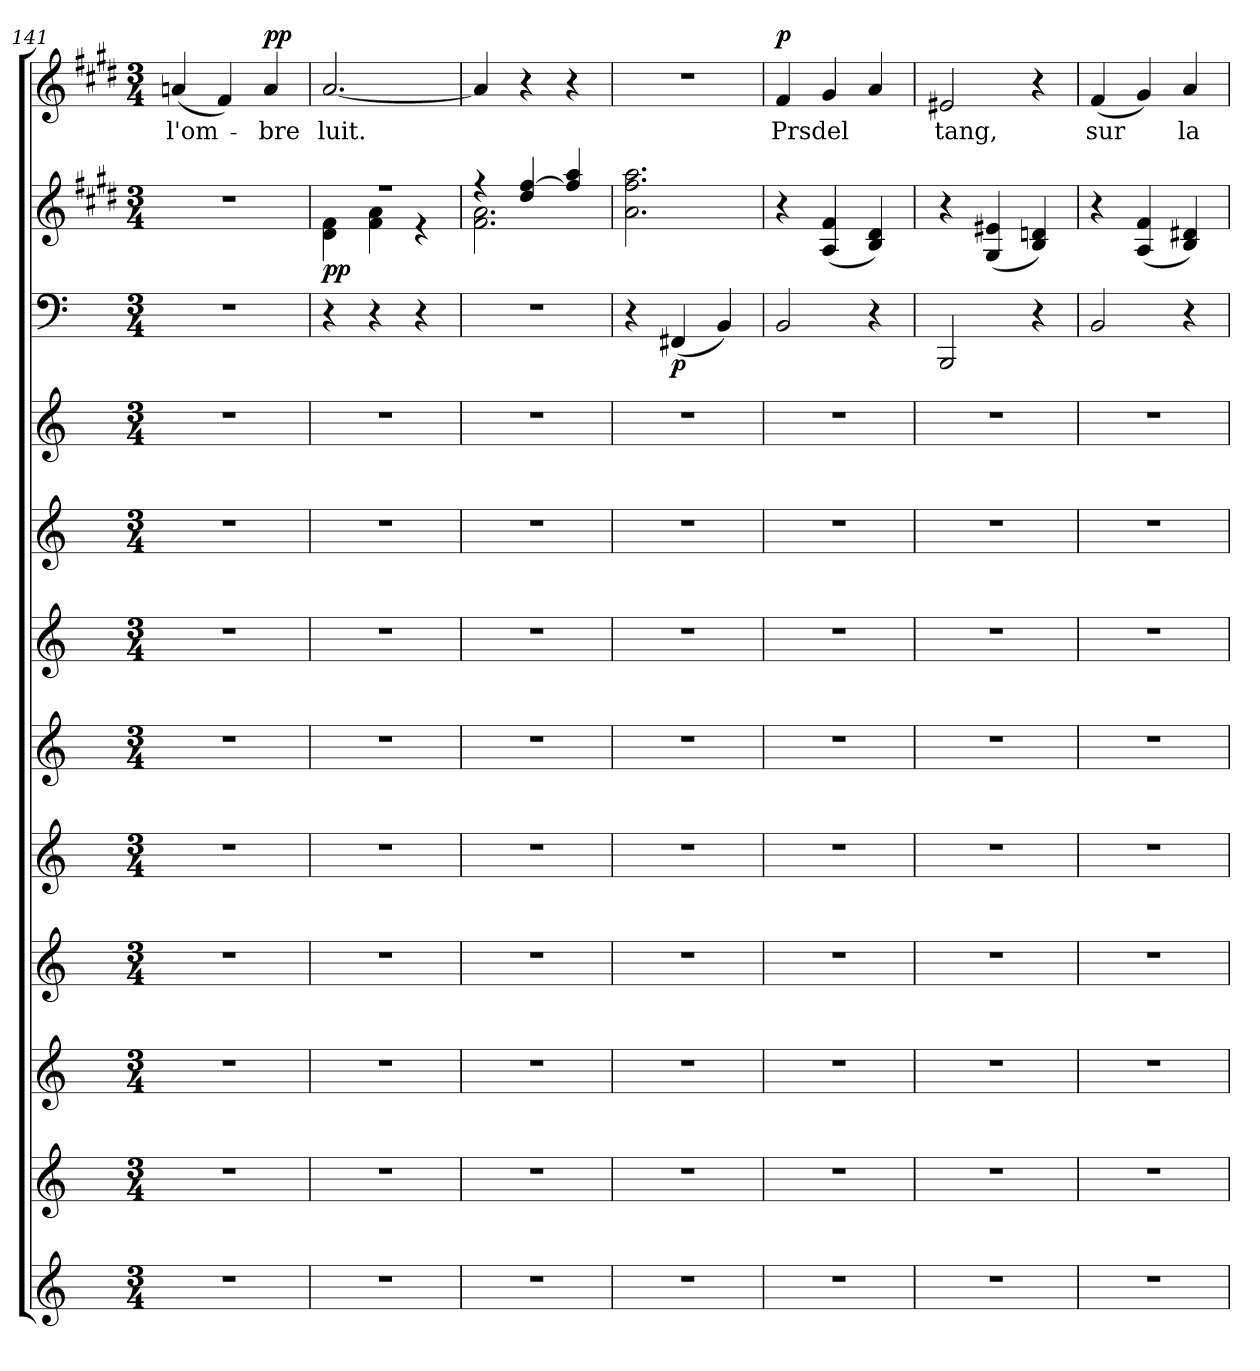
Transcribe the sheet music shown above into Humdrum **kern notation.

**kern	**kern	**kern	**kern	**kern	**kern	**kern	**kern	**kern	**kern	**dynam	**kern	**dynam	**kern	**text	**dynam
*part12	*part11	*part10	*part9	*part8	*part7	*part6	*part5	*part4	*part3	*part3	*part2	*part2	*part1	*part1	*part1
*staff12	*staff11	*staff10	*staff9	*staff8	*staff7	*staff6	*staff5	*staff4	*staff3	*staff3	*staff2	*staff2	*staff1	*staff1	*staff1
*clefG2	*clefG2	*clefG2	*clefG2	*clefG2	*clefG2	*clefG2	*clefG2	*clefG2	*clefF4	*	*clefG2	*	*clefG2	*	*
*k[]	*k[]	*k[]	*k[]	*k[]	*k[]	*k[]	*k[]	*k[]	*k[]	*	*k[f#c#g#d#]	*	*k[f#c#g#d#]	*	*
*C:	*C:	*C:	*C:	*C:	*C:	*C:	*C:	*C:	*C:	*	*E:	*	*E:	*	*
*M3/4	*M3/4	*M3/4	*M3/4	*M3/4	*M3/4	*M3/4	*M3/4	*M3/4	*M3/4	*	*M3/4	*	*M3/4	*	*
=141	=141	=141	=141	=141	=141	=141	=141	=141	=141	=141	=141	=141	=141	=141	=141
2.r	2.r	2.r	2.r	2.r	2.r	2.r	2.r	2.r	2.r	.	2.r	.	(4an/	l'om-	.
.	.	.	.	.	.	.	.	.	.	.	.	.	4f#/)	.	.
.	.	.	.	.	.	.	.	.	.	.	.	.	4a/	bre	pp
=142	=142	=142	=142	=142	=142	=142	=142	=142	=142	=142	=142	=142	=142	=142	=142
*	*	*	*	*	*	*	*	*	*	*	*^	*	*	*	*
2.r	2.r	2.r	2.r	2.r	2.r	2.r	2.r	2.r	4r	.	2.r	4d#\ 4f#\	pp	[2.a/	luit.	.
.	.	.	.	.	.	.	.	.	4r	.	.	4f#\ 4a\	.	.	.	.
.	.	.	.	.	.	.	.	.	4r	.	.	4r	.	.	.	.
=143	=143	=143	=143	=143	=143	=143	=143	=143	=143	=143	=143	=143	=143	=143	=143	=143
2.r	2.r	2.r	2.r	2.r	2.r	2.r	2.r	2.r	2.r	.	4r	2.f#\ 2.a\	.	4a/]	.	.
.	.	.	.	.	.	.	.	.	.	.	4dd#/ [4ff#/	.	.	4r	.	.
.	.	.	.	.	.	.	.	.	.	.	4ff#]/ 4aa/	.	.	4r	.	.
*	*	*	*	*	*	*	*	*	*	*	*v	*v	*	*	*	*
=144	=144	=144	=144	=144	=144	=144	=144	=144	=144	=144	=144	=144	=144	=144	=144
2.r	2.r	2.r	2.r	2.r	2.r	2.r	2.r	2.r	4r	.	2.a\ 2.ff#\ 2.aa\	.	2.r	.	.
.	.	.	.	.	.	.	.	.	(4FF#/	p	.	.	.	.	.
.	.	.	.	.	.	.	.	.	4BB/)	.	.	.	.	.	.
=145	=145	=145	=145	=145	=145	=145	=145	=145	=145	=145	=145	=145	=145	=145	=145
2.r	2.r	2.r	2.r	2.r	2.r	2.r	2.r	2.r	2BB/	.	4r	.	4f#/	Prsdel	p
.	.	.	.	.	.	.	.	.	.	.	(4A/ 4f#/	.	4g#/	.	.
.	.	.	.	.	.	.	.	.	4r	.	4B/ 4d#/)	.	4a/	.	.
!!LO:LB:g=z
=146	=146	=146	=146	=146	=146	=146	=146	=146	=146	=146	=146	=146	=146	=146	=146
2.r	2.r	2.r	2.r	2.r	2.r	2.r	2.r	2.r	2BBB/	.	4r	.	2e#X/	tang,	.
.	.	.	.	.	.	.	.	.	.	.	(4G#/ 4e#X/	.	.	.	.
.	.	.	.	.	.	.	.	.	4r	.	4B/ 4dn/)	.	4r	.	.
=147	=147	=147	=147	=147	=147	=147	=147	=147	=147	=147	=147	=147	=147	=147	=147
2.r	2.r	2.r	2.r	2.r	2.r	2.r	2.r	2.r	2BB/	.	4r	.	(4f#/	sur	.
.	.	.	.	.	.	.	.	.	.	.	(4A/ 4f#/	.	4g#/)	.	.
.	.	.	.	.	.	.	.	.	4r	.	4B/ 4d#X/)	.	4a/	la	.
=	=	=	=	=	=	=	=	=	=	=	=	=	=	=	=
*-	*-	*-	*-	*-	*-	*-	*-	*-	*-	*-	*-	*-	*-	*-	*-
